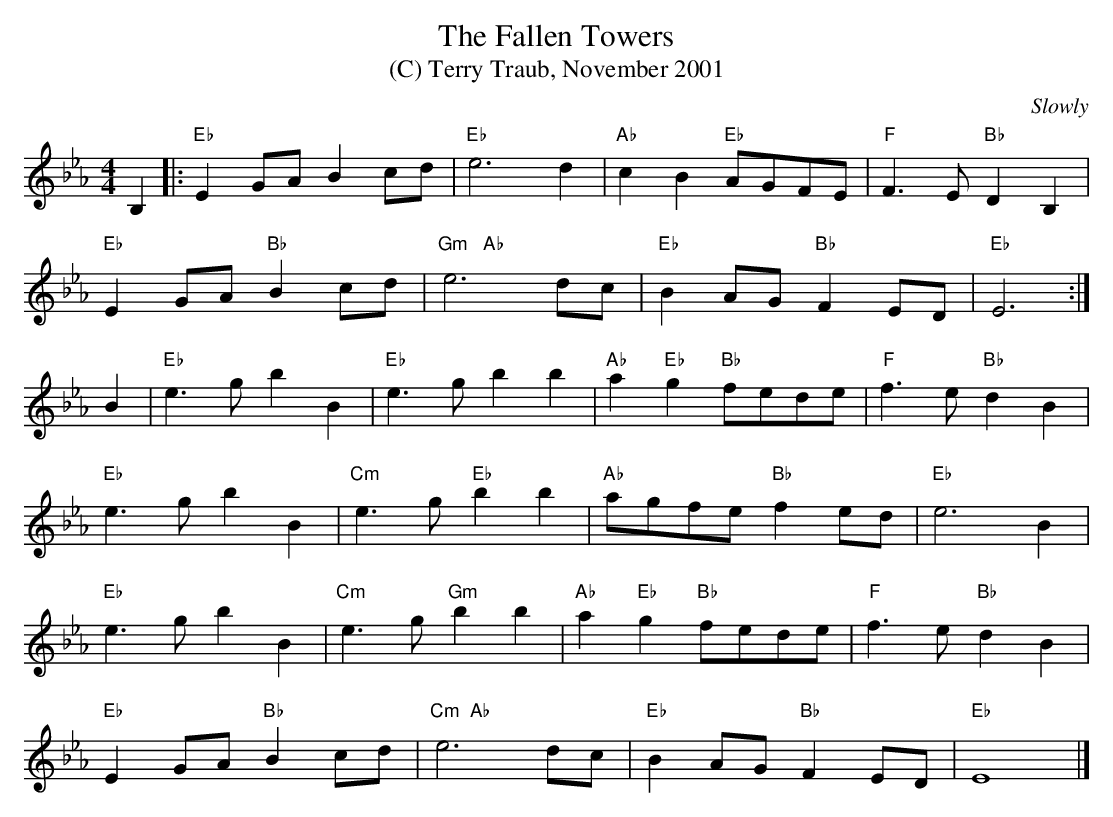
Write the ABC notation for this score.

X:1
T: The Fallen Towers
T: (C) Terry Traub, November 2001
C: Slowly
M: 4/4
L: 1/4
K: Eb
B, |: "Eb" E G/A/ B c/d/| "Eb"e3 d| "Ab" c B "Eb"A/G/F/E/|"F"F>E "Bb"D B,|
"Eb" E G/A/ "Bb"B c/d/| "Gm   Ab"e3 d/c/| "Eb" B A/G/ "Bb"F E/D/ |"Eb"E3 :|
B| "Eb"e > g b B| "Eb"e > g b b| "Ab"a "Eb"g "Bb"f/e/d/e/|"F"f>e "Bb"d B|
"Eb"e > g b B| "Cm"e > g "Eb"b b| "Ab"a/g/f/e/ "Bb"f e/d/|"Eb"e3 B|
"Eb"e > g b B| "Cm"e > g "Gm"b b| "Ab"a "Eb"g "Bb"f/e/d/e/|"F"f>e "Bb"d B|
 "Eb" E G/A/ "Bb"B c/d/| "Cm  Ab"e3 d/c/| "Eb" B A/G/ "Bb"F E/D/| "Eb"E4 |]
